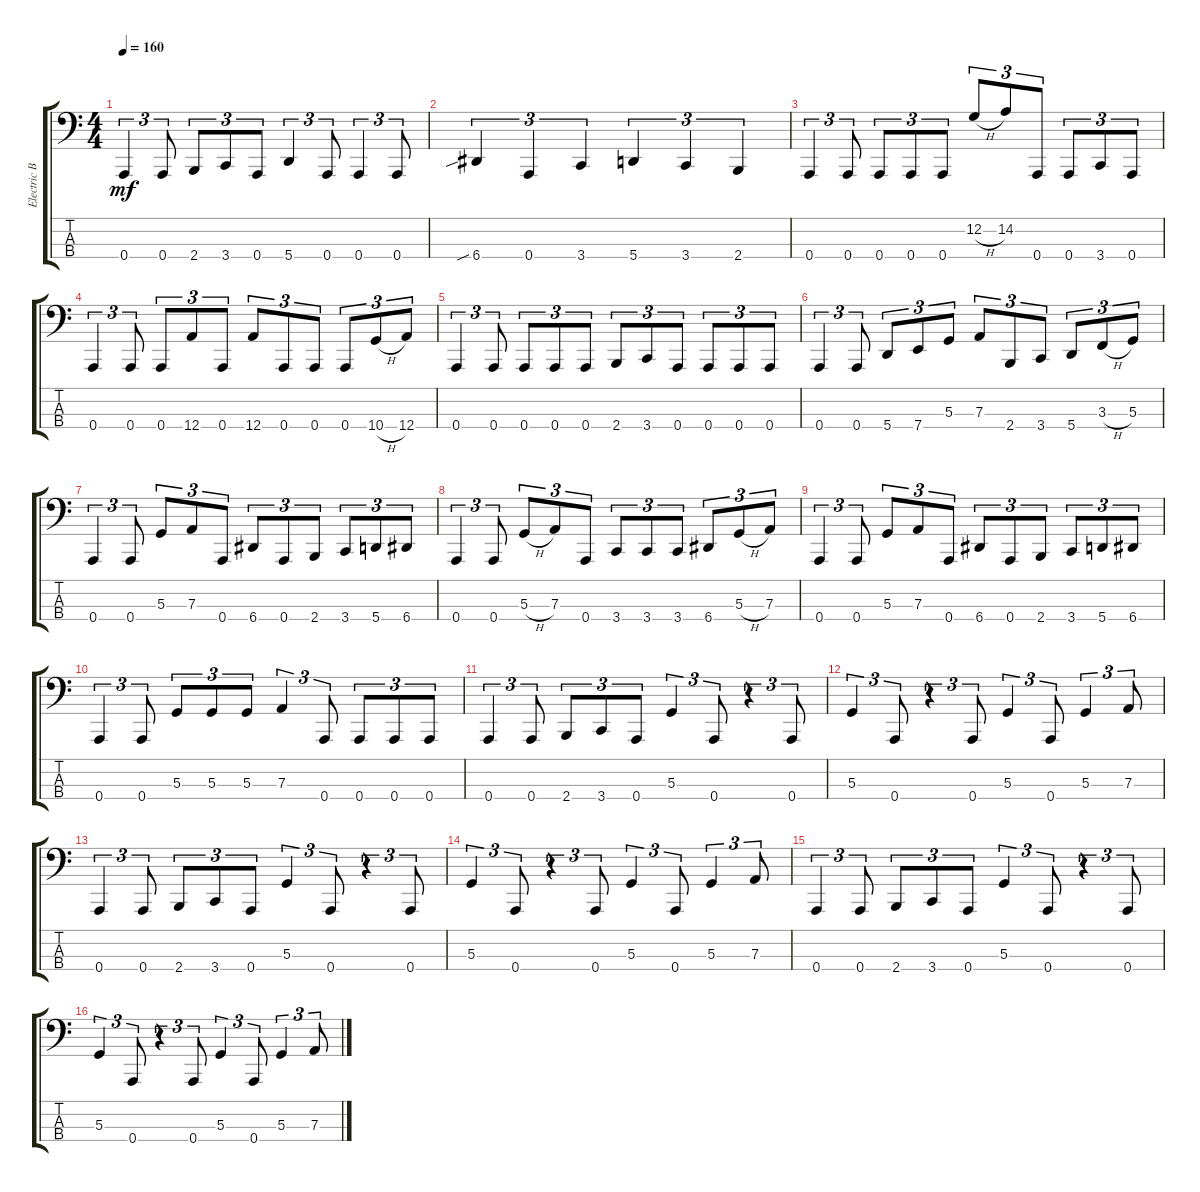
\track ("Electric Bass <REITA>" "Electric B") {instrument electricbassfinger}
\staff {score tabs}
\tuning (C2 G1 D1 A0) {hide}
\ts (4 4)
\tempo 160
\clef f4
\ks c
0.4.4{tu (3 2) dy mf} 0.4.8{tu (3 2)} 2.4.8{tu (3 2)} 3.4.8{tu (3 2)} 0.4.8{tu (3 2)} 5.4.4{tu (3 2)} 0.4.8{tu (3 2)} 0.4.4{tu (3 2)} 0.4.8{tu (3 2)} |
6.4{sib}.4{tu (3 2)} 0.4.4{tu (3 2)} 3.4.4{tu (3 2)} 5.4.4{tu (3 2)} 3.4.4{tu (3 2)} 2.4.4{tu (3 2)} |
\section ("" "")
0.4.4{tu (3 2)} 0.4.8{tu (3 2)} 0.4.8{tu (3 2)} 0.4.8{tu (3 2)} 0.4.8{tu (3 2)} 12.2{h}.8{tu (3 2)} 14.2.8{tu (3 2)} 0.4.8{tu (3 2)} 0.4.8{tu (3 2)} 3.4.8{tu (3 2)} 0.4.8{tu (3 2)} |
0.4.4{tu (3 2)} 0.4.8{tu (3 2)} 0.4.8{tu (3 2)} 12.4.8{tu (3 2)} 0.4.8{tu (3 2)} 12.4.8{tu (3 2)} 0.4.8{tu (3 2)} 0.4.8{tu (3 2)} 0.4.8{tu (3 2)} 10.4{h}.8{tu (3 2)} 12.4.8{tu (3 2)} |
0.4.4{tu (3 2)} 0.4.8{tu (3 2)} 0.4.8{tu (3 2)} 0.4.8{tu (3 2)} 0.4.8{tu (3 2)} 2.4.8{tu (3 2)} 3.4.8{tu (3 2)} 0.4.8{tu (3 2)} 0.4.8{tu (3 2)} 0.4.8{tu (3 2)} 0.4.8{tu (3 2)} |
0.4.4{tu (3 2)} 0.4.8{tu (3 2)} 5.4.8{tu (3 2)} 7.4.8{tu (3 2)} 5.3.8{tu (3 2)} 7.3.8{tu (3 2)} 2.4.8{tu (3 2)} 3.4.8{tu (3 2)} 5.4.8{tu (3 2)} 3.3{h}.8{tu (3 2)} 5.3.8{tu (3 2)} |
0.4.4{tu (3 2)} 0.4.8{tu (3 2)} 5.3.8{tu (3 2)} 7.3.8{tu (3 2)} 0.4.8{tu (3 2)} 6.4.8{tu (3 2)} 0.4.8{tu (3 2)} 2.4.8{tu (3 2)} 3.4.8{tu (3 2)} 5.4.8{tu (3 2)} 6.4.8{tu (3 2)} |
0.4.4{tu (3 2)} 0.4.8{tu (3 2)} 5.3{h}.8{tu (3 2)} 7.3.8{tu (3 2)} 0.4.8{tu (3 2)} 3.4.8{tu (3 2)} 3.4.8{tu (3 2)} 3.4.8{tu (3 2)} 6.4.8{tu (3 2)} 5.3{h}.8{tu (3 2)} 7.3.8{tu (3 2)} |
0.4.4{tu (3 2)} 0.4.8{tu (3 2)} 5.3.8{tu (3 2)} 7.3.8{tu (3 2)} 0.4.8{tu (3 2)} 6.4.8{tu (3 2)} 0.4.8{tu (3 2)} 2.4.8{tu (3 2)} 3.4.8{tu (3 2)} 5.4.8{tu (3 2)} 6.4.8{tu (3 2)} |
0.4.4{tu (3 2)} 0.4.8{tu (3 2)} 5.3.8{tu (3 2)} 5.3.8{tu (3 2)} 5.3.8{tu (3 2)} 7.3.4{tu (3 2)} 0.4.8{tu (3 2)} 0.4.8{tu (3 2)} 0.4.8{tu (3 2)} 0.4.8{tu (3 2)} |
\section ("" "")
0.4.4{tu (3 2)} 0.4.8{tu (3 2)} 2.4.8{tu (3 2)} 3.4.8{tu (3 2)} 0.4.8{tu (3 2)} 5.3.4{tu (3 2)} 0.4.8{tu (3 2)} r.4{tu (3 2)} 0.4.8{tu (3 2)} |
5.3.4{tu (3 2)} 0.4.8{tu (3 2)} r.4{tu (3 2)} 0.4.8{tu (3 2)} 5.3.4{tu (3 2)} 0.4.8{tu (3 2)} 5.3.4{tu (3 2)} 7.3.8{tu (3 2)} |
0.4.4{tu (3 2)} 0.4.8{tu (3 2)} 2.4.8{tu (3 2)} 3.4.8{tu (3 2)} 0.4.8{tu (3 2)} 5.3.4{tu (3 2)} 0.4.8{tu (3 2)} r.4{tu (3 2)} 0.4.8{tu (3 2)} |
5.3.4{tu (3 2)} 0.4.8{tu (3 2)} r.4{tu (3 2)} 0.4.8{tu (3 2)} 5.3.4{tu (3 2)} 0.4.8{tu (3 2)} 5.3.4{tu (3 2)} 7.3.8{tu (3 2)} |
0.4.4{tu (3 2)} 0.4.8{tu (3 2)} 2.4.8{tu (3 2)} 3.4.8{tu (3 2)} 0.4.8{tu (3 2)} 5.3.4{tu (3 2)} 0.4.8{tu (3 2)} r.4{tu (3 2)} 0.4.8{tu (3 2)} |
5.3.4{tu (3 2)} 0.4.8{tu (3 2)} r.4{tu (3 2)} 0.4.8{tu (3 2)} 5.3.4{tu (3 2)} 0.4.8{tu (3 2)} 5.3.4{tu (3 2)} 7.3.8{tu (3 2)}
